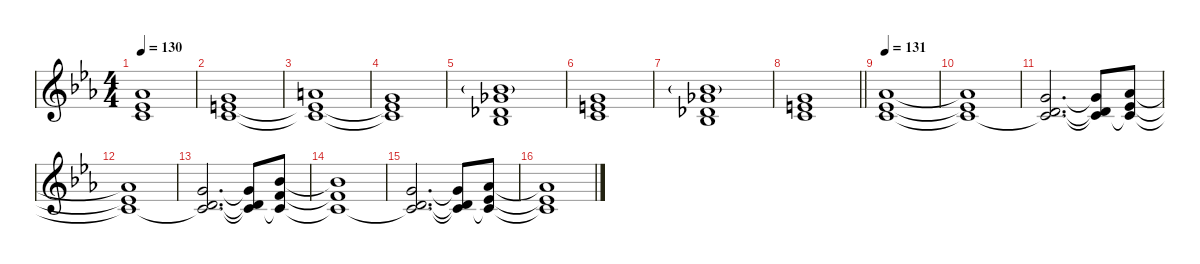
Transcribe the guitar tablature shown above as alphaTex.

\defaultSystemsLayout 4
\hideDynamics
\bracketExtendMode nobrackets
\singleTrackTrackNamePolicy hidden
\multiTrackTrackNamePolicy hidden
\firstSystemTrackNameMode fullname
\firstSystemTrackNameOrientation horizontal
\otherSystemsTrackNameOrientation horizontal
\track ("Synth" "vln.") {instrument stringensemble1}
\staff {score}
\tuning (E4 C4 G3 C3 G2 C2)
\ts (4 4)
\tempo 130
\clef g2
\ks cminor
(4.1{acc b} 3.2{acc b} 5.3{acc forcenatural}).1{dy f} |
(3.1{acc forcenatural} 4.2{acc forcenatural} 5.3{acc forcenatural}).1 |
(5.1{acc forcenatural} 4.2{t acc forcenatural} 5.3{t acc forcenatural}).1 |
(3.1{acc forcenatural} 4.2{t acc forcenatural} 5.3{t acc forcenatural}).1 |
(6.1{g acc b} 6.2{acc b} 6.3{acc b} 10.4{acc b}).1 |
(0.1{acc forcenatural} 7.2{acc forcenatural} 5.3{acc forcenatural}).1 |
(6.1{g acc b} 6.2{acc b} 6.3{acc b} 10.4{acc b}).1 |
\barLineRight lightlight
(0.1{acc forcenatural} 7.2{acc forcenatural} 5.3{acc forcenatural}).1 |
\tempo 131
(4.1{acc b} 3.2{acc b} 5.3{acc forcenatural}).1 |
(4.1{t acc b} 3.2{t acc b} 5.3{t acc forcenatural}).1 |
(3.1{acc forcenatural} 2.2{acc forcenatural} 5.3{t acc forcenatural}).2{d} (3.1{t acc forcenatural} 2.2{t acc forcenatural} 5.3{t acc forcenatural}).8 (4.1{acc b} 3.2{acc b} 5.3{t acc forcenatural}).8 |
(4.1{t acc b} 3.2{t acc b} 5.3{t acc forcenatural}).1 |
(3.1{acc forcenatural} 2.2{acc forcenatural} 5.3{t acc forcenatural}).2{d} (3.1{t acc forcenatural} 2.2{t acc forcenatural} 5.3{t acc forcenatural}).8 (6.1{acc b} 5.2{acc forcenatural} 5.3{t acc forcenatural}).8 |
(6.1{t acc b} 5.2{t acc forcenatural} 5.3{t acc forcenatural}).1 |
(3.1{acc forcenatural} 2.2{acc forcenatural} 5.3{t acc forcenatural}).2{d} (3.1{t acc forcenatural} 2.2{t acc forcenatural} 5.3{t acc forcenatural}).8 (4.1{acc b} 3.2{acc b} 5.3{t acc forcenatural}).8 |
(4.1{t acc b} 3.2{t acc b} 5.3{t acc forcenatural}).1
